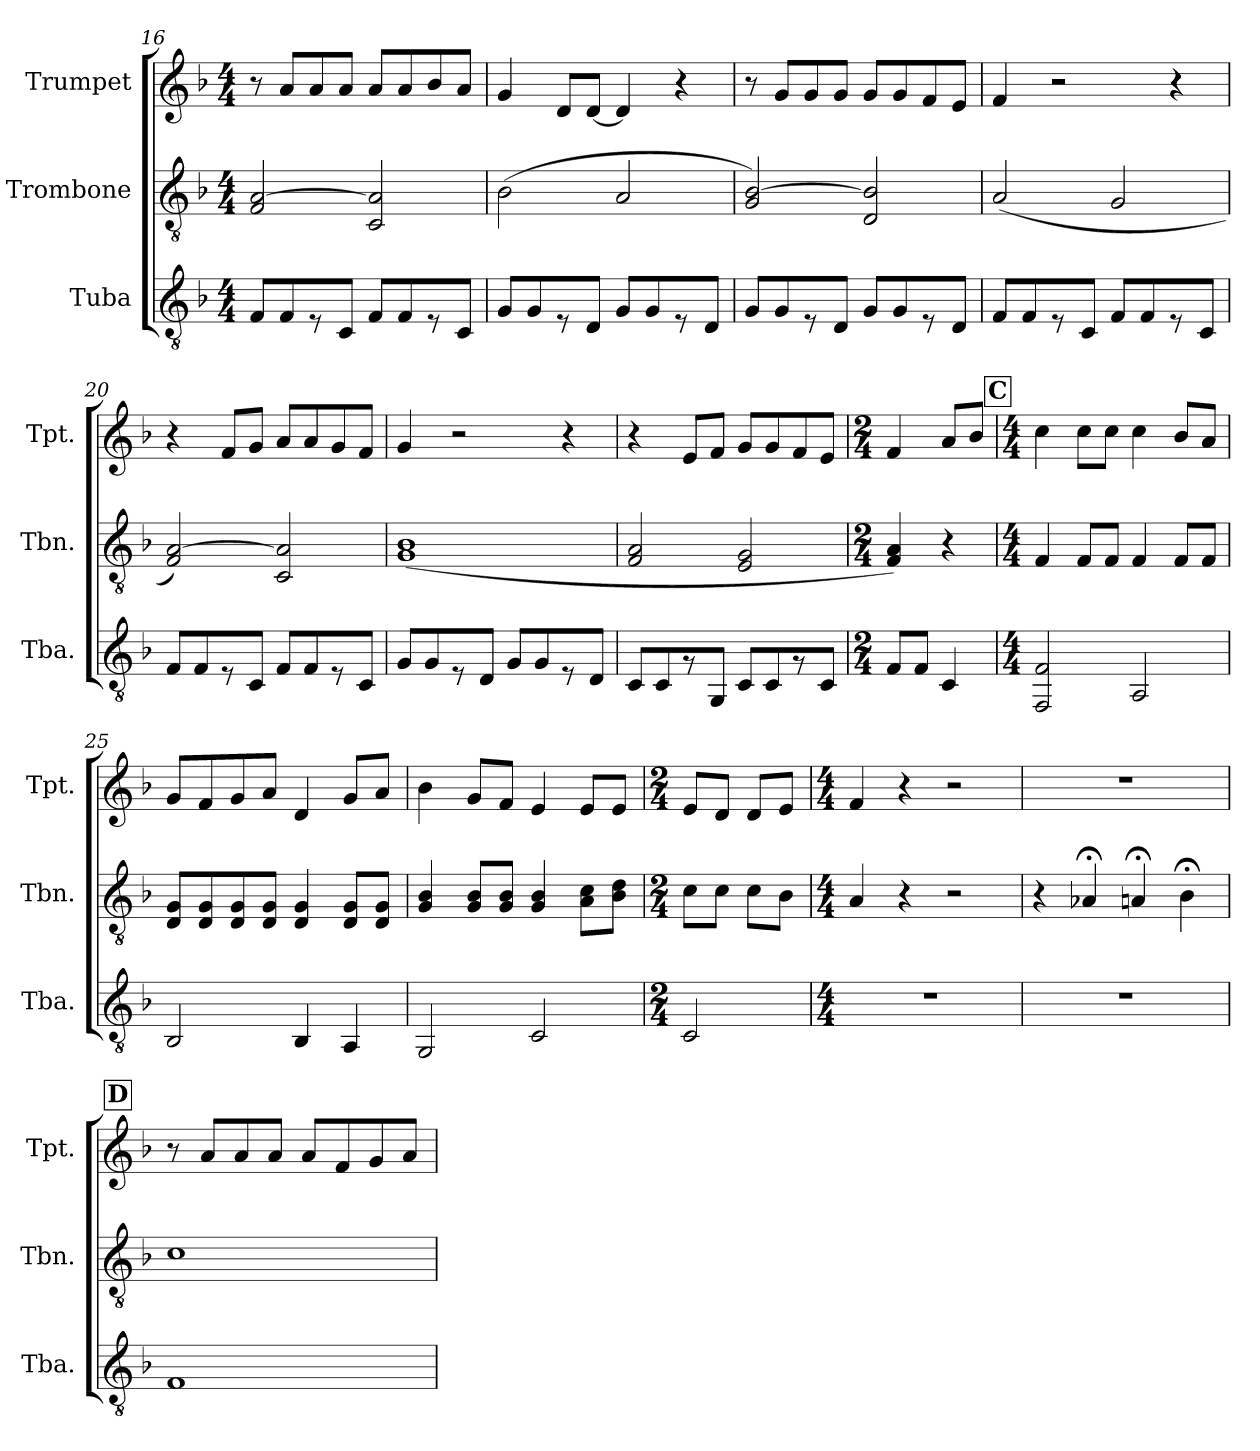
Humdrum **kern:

**kern	**kern	**kern
*part3	*part2	*part1
*staff3	*staff2	*staff1
*I"Tuba	*I"Trombone	*I"Trumpet
*I'Tba.	*I'Tbn.	*I'Tpt.
*clefGv2	*clefGv2	*clefG2
*k[b-]	*k[b-]	*k[b-]
*M4/4	*M4/4	*M4/4
=16	=16	=16
8FL	2F! [2A	8r
8F	.	8aL
8r	.	8a
8CJ	.	8aJ
8FL	2C! 2A]	8aL
8F	.	8a
8r	.	8b-
8CJ	.	8aJ
=17	=17	=17
8GL	(>2B-	4g
8G	.	.
8r	.	8dL
8DJ	.	[8dJ
8GL	2A	4d]
8G	.	.
8r	.	4r
8DJ	.	.
=18	=18	=18
8GL	2G! [2B-)	8r
8G	.	8gL
8r	.	8g
8DJ	.	8gJ
8GL	2D! 2B-]	8gL
8G	.	8g
8r	.	8f
8DJ	.	8eJ
=19	=19	=19
8FL	(>2A	4f
8F	.	.
8r	.	2r
8CJ	.	.
8FL	2G	.
8F	.	.
8r	.	4r
8CJ	.	.
=20	=20	=20
8FL	2F! [2A)	4r
8F	.	.
8r	.	8fL
8CJ	.	8gJ
8FL	2C! 2A]	8aL
8F	.	8a
8r	.	8g
8CJ	.	8fJ
=21	=21	=21
8GL	(>1G! 1B-	4g
8G	.	.
8r	.	2r
8DJ	.	.
8GL	.	.
8G	.	.
8r	.	4r
8DJ	.	.
=22	=22	=22
8CL	2F! 2A	4r
8C	.	.
8rG	.	8eL
8GGJ	.	8fJ
8CL	2E! 2G	8gL
8C	.	8g
8rG	.	8f
8CJ	.	8eJ
=23	=23	=23
*M2/4	*M2/4	*M2/4
8FL	4F! 4A)	4f
8FJ	.	.
4C	4r	8aL
.	.	8b-J
!!LO:REH:place=s1:a:B:fs=14:t=C
=24	=24	=24
*M4/4	*M4/4	*M4/4
2FF 2F	4F	4cc
.	8FL	8ccL
.	8FJ	8ccJ
2AA	4F	4cc
.	8FL	8b-L
.	8FJ	8aJ
=25	=25	=25
2BB-	8D 8G!L	8gL
.	8D 8G!	8f
.	8D 8G!	8g
.	8D 8G!J	8aJ
4BB-	4D 4G!	4d
4AA	8D 8G!L	8gL
.	8D 8G!J	8aJ
=26	=26	=26
2GG	4G 4B-!	4b-
.	8G 8B-!L	8gL
.	8G 8B-!J	8fJ
2C	4G 4B-!	4e
.	8A 8c!L	8eL
.	8B- 8d!J	8eJ
=27	=27	=27
*M2/4	*M2/4	*M2/4
2C	8cL	8eL
.	8cJ	8dJ
.	8cL	8dL
.	8B-J	8eJ
=28	=28	=28
*M4/4	*M4/4	*M4/4
1r	4A	4f
.	4r	4r
.	2r	2r
=29	=29	=29
1r	4r	1r
.	4A-X;<	.
.	4An;<	.
.	4B-;<	.
!!LO:REH:place=s1:a:B:fs=14:t=D
=30	=30	=30
1F	1c	8r
.	.	8aL
.	.	8a
.	.	8aJ
.	.	8aL
.	.	8f
.	.	8g
.	.	8aJ
=	=	=
*-	*-	*-
